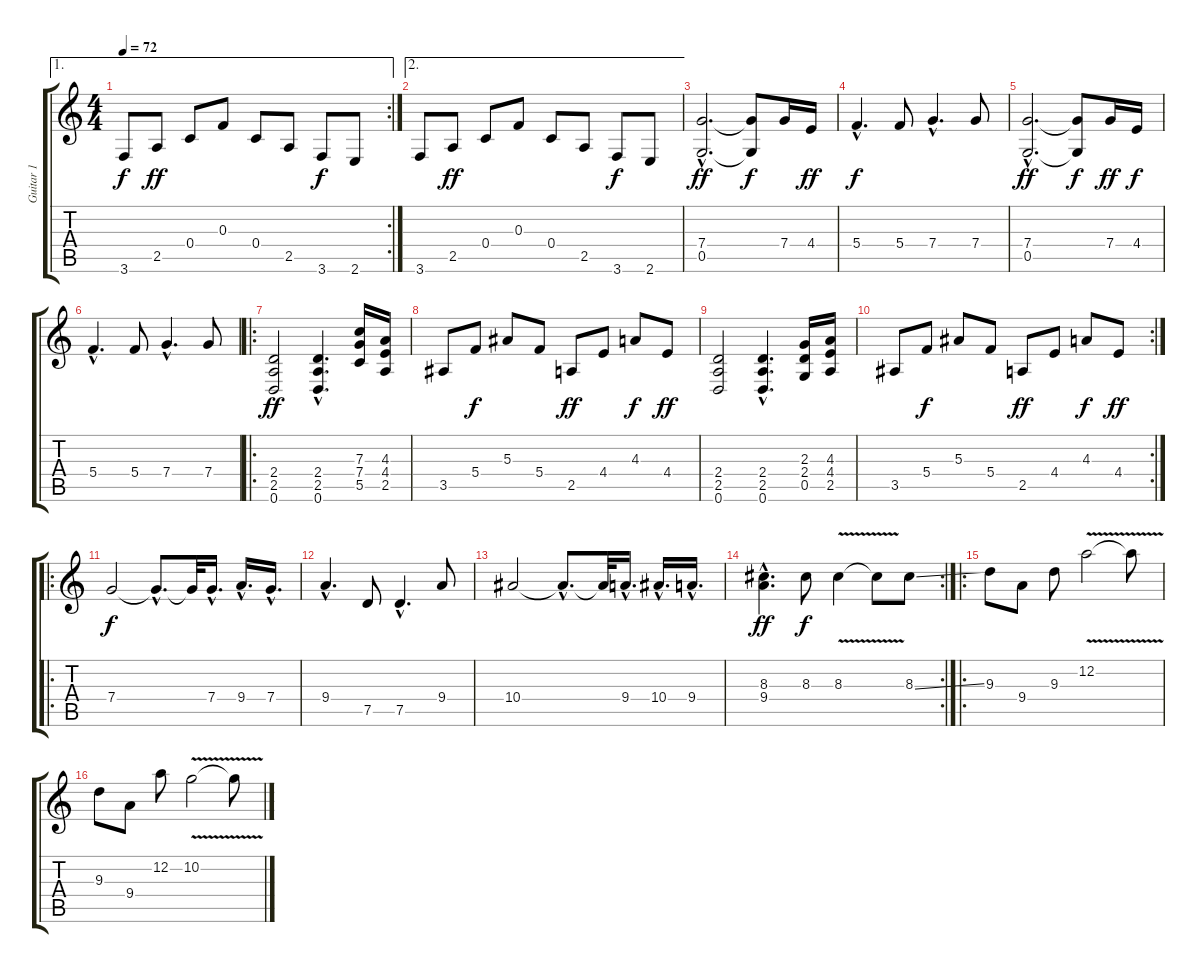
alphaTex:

\track ("Guitar 1" "Guitar 1") {instrument distortionguitar}
\staff {score tabs}
\tuning (D4 A3 F3 C3 G2 D2) {hide}
\ae 1
\rc 2
\ts (4 4)
\tempo 72
\clef g2
\ks c
3.6.8{dy f} 2.5.8{dy ff} 0.4.8 0.3.8 0.4.8 2.5.8 3.6.8{dy f} 2.6.8 |
\ae 2
3.6.8 2.5.8{dy ff} 0.4.8 0.3.8 0.4.8 2.5.8 3.6.8{dy f} 2.6.8 |
(7.4{hac} 0.5{hac}).2{d dy ff instrument distortionguitar} (7.4{t} 0.5{t}).8{dy f} 7.4.16 4.4.16{dy ff} |
5.4{hac}.4{d dy f} 5.4.8 7.4{hac}.4{d} 7.4.8 |
(7.4{hac} 0.5{hac}).2{d dy ff} (7.4{t} 0.5{t}).8{dy f} 7.4.16{dy ff} 4.4.16{dy f} |
5.4{hac}.4{d} 5.4.8 7.4{hac}.4{d} 7.4.8 |
\ro
(2.4 2.5 0.6).2{dy ff} (2.4{hac} 2.5{hac} 0.6{hac}).4{d} (7.3 7.4 5.5).16 (4.3 4.4 2.5).16 |
3.5.8 5.4.8{dy f} 5.3.8 5.4.8 2.5.8{dy ff} 4.4.8 4.3.8{dy f} 4.4.8{dy ff} |
(2.4 2.5 0.6).2 (2.4{hac} 2.5{hac} 0.6{hac}).4{d} (2.3 2.4 0.5).16 (4.3 4.4 2.5).16 |
\rc 2
3.5.8 5.4.8{dy f} 5.3.8 5.4.8 2.5.8{dy ff} 4.4.8 4.3.8{dy f} 4.4.8{dy ff} |
\ro
7.4.2{dy f} 7.4{hac t}.8{d} 7.4{t}.32 7.4{hac}.16{d} 9.4{hac}.16{d} 7.4{hac}.16{d} |
9.4{hac}.4{d} 7.5.8 7.5{hac}.4{d} 9.4.8 |
10.4.2 10.4{hac t}.8{d} 10.4{t}.32 9.4{hac}.16{d} 10.4{hac}.16{d} 9.4{hac}.16{d} |
\rc 2
(8.3{hac} 9.4{hac}).4{d dy ff} 8.3.8{dy f} 8.3{v}.4 8.3{t}.8 8.3{ss}.8 |
\ro
9.3.8 9.4.8 9.3.8 12.2{v}.2 12.2{t}.8 |
9.3.8 9.4.8 12.2.8 10.2{v}.2 10.2{t}.8
